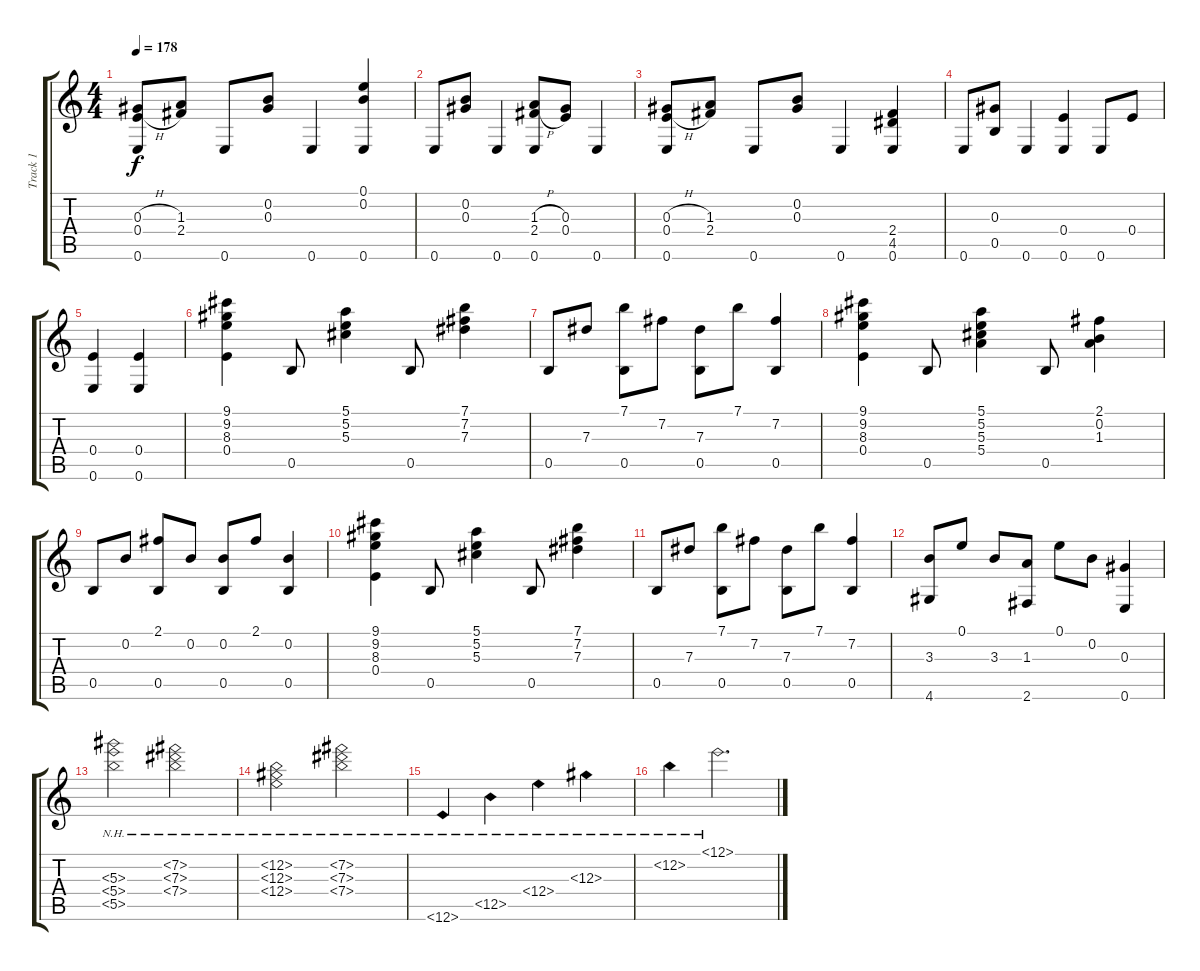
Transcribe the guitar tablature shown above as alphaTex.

\track ("Track 1" "Track 1") {instrument acousticguitarnylon}
\staff {score tabs}
\tuning (E4 B3 Ab3 E3 B2 E2) {hide}
\ts (4 4)
\tempo 178
\clef g2
\ks c
(0.3{h} 0.4{h} 0.6).8{dy f} (1.3 2.4).8 0.6.8 (0.2 0.3).8 0.6.4 (0.1 0.2 0.6).4 |
0.6.8 (0.2 0.3).8 0.6.4 (1.3{h} 2.4{h} 0.6).8 (0.3 0.4).8 0.6.4 |
(0.3{h} 0.4{h} 0.6).8 (1.3 2.4).8 0.6.8 (0.2 0.3).8 0.6.4 (2.4 4.5 0.6).4 |
0.6.8 (0.3 0.5).8 0.6.4 (0.4 0.6).4 0.6.8 0.4.8 |
(0.4 0.6).4 (0.4 0.6).4 |
(9.1 9.2 8.3 0.4).4 0.5.8 (5.1 5.2 5.3).4 0.5.8 (7.1 7.2 7.3).4 |
0.5.8 7.3.8 (7.1 0.5).8 7.2.8 (7.3 0.5).8 7.1.8 (7.2 0.5).4 |
(9.1 9.2 8.3 0.4).4 0.5.8 (5.1 5.2 5.3 5.4).4 0.5.8 (2.1 0.2 1.3).4 |
0.5.8 0.2.8 (2.1 0.5).8 0.2.8 (0.2 0.5).8 2.1.8 (0.2 0.5).4 |
(9.1 9.2 8.3 0.4).4 0.5.8 (5.1 5.2 5.3).4 0.5.8 (7.1 7.2 7.3).4 |
0.5.8 7.3.8 (7.1 0.5).8 7.2.8 (7.3 0.5).8 7.1.8 (7.2 0.5).4 |
(3.3 4.6).8 0.1.8 3.3.8 (1.3 2.6).8 0.1.8 0.2.8 (0.3 0.6).4 |
(5.3{nh} 5.4{nh} 5.5{nh}).2 (7.2{nh} 7.3{nh} 7.4{nh}).2 |
(12.2{nh} 12.3{nh} 12.4{nh}).2 (7.2{nh} 7.3{nh} 7.4{nh}).2 |
0.6{nh}.4 0.5{nh}.4 12.4{nh}.4 12.3{nh}.4 |
12.2{nh}.4 12.1{nh}.2{d}
